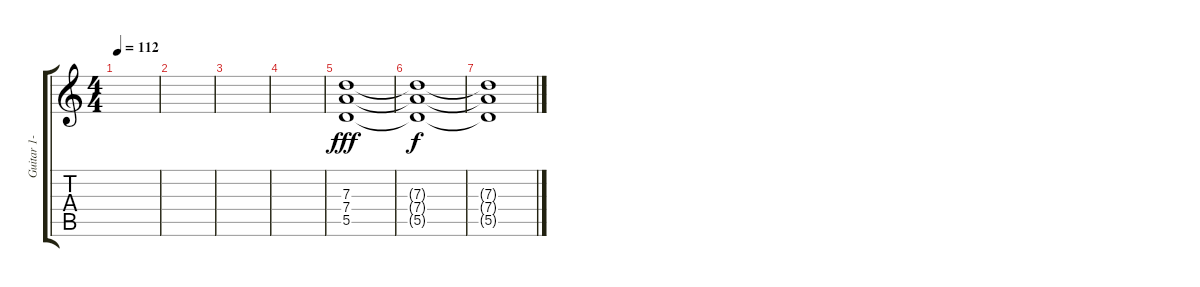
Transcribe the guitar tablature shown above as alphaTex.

\track ("Guitar 1- Matt Skiba" "Guitar 1- ") {instrument electricguitarclean}
\staff {score tabs}
\tuning (E4 B3 G3 D3 A2 D2) {hide}
\ts (4 4)
\tempo 112
\clef g2
\ks c
|
|
|
|
(7.3 7.4 5.5).1{dy fff} |
(7.3{t} 7.4{t} 5.5{t}).1{dy f} |
(7.3{t} 7.4{t} 5.5{t}).1
